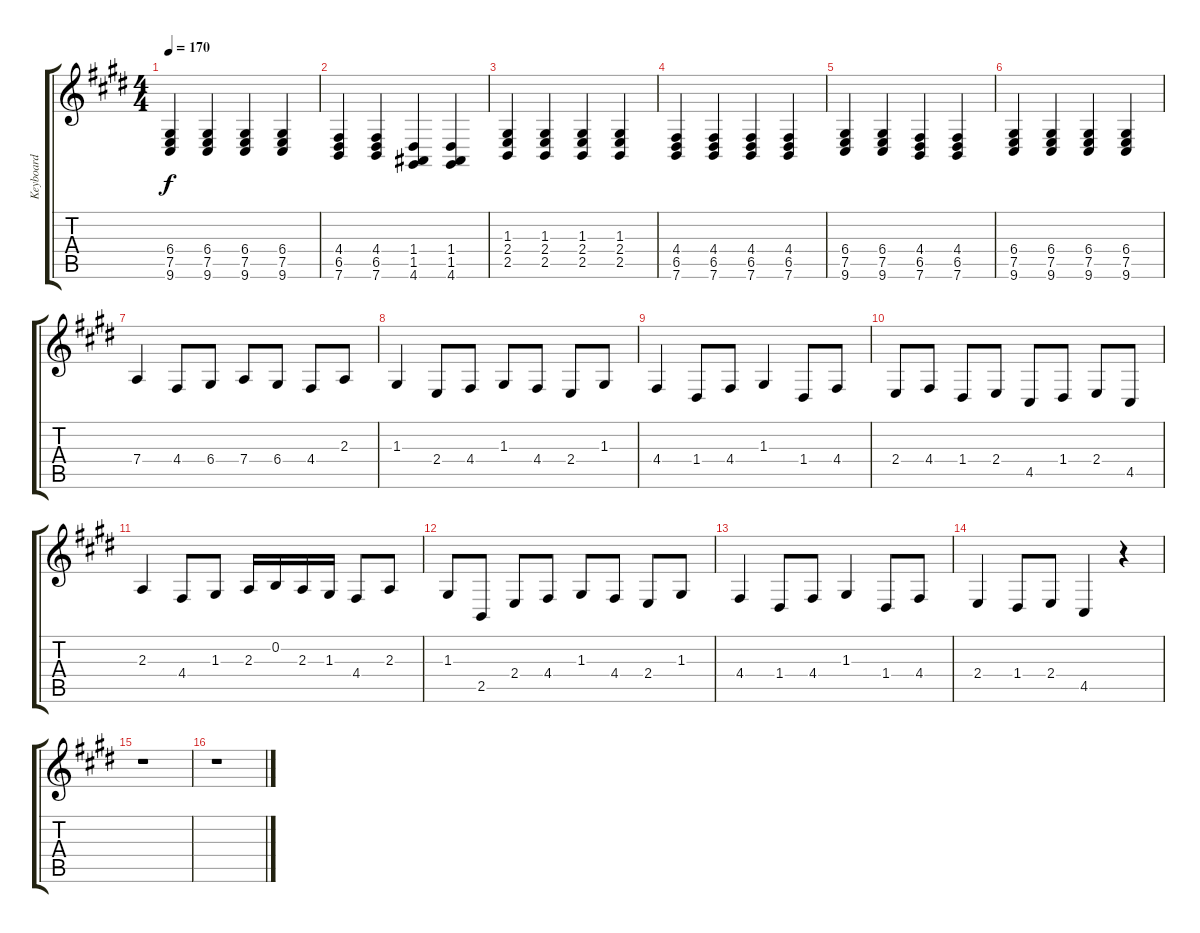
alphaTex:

\track ("Keyboard" "Keyboard") {instrument stringensemble1}
\staff {score tabs}
\tuning (E4 B3 G3 D3 A2 E2) {hide}
\ts (4 4)
\tempo 170
\clef g2
\ks c#minor
(6.4 7.5 9.6).4{dy f} (6.4 7.5 9.6).4 (6.4 7.5 9.6).4 (6.4 7.5 9.6).4 |
(4.4 6.5 7.6).4 (4.4 6.5 7.6).4 (1.4 1.5 4.6).4 (1.4 1.5 4.6).4 |
(1.3 2.4 2.5).4 (1.3 2.4 2.5).4 (1.3 2.4 2.5).4 (1.3 2.4 2.5).4 |
(4.4 6.5 7.6).4 (4.4 6.5 7.6).4 (4.4 6.5 7.6).4 (4.4 6.5 7.6).4 |
(6.4 7.5 9.6).4 (6.4 7.5 9.6).4 (4.4 6.5 7.6).4 (4.4 6.5 7.6).4 |
(6.4 7.5 9.6).4 (6.4 7.5 9.6).4 (6.4 7.5 9.6).4 (6.4 7.5 9.6).4 |
7.4.4{volume 14} 4.4.8 6.4.8 7.4.8 6.4.8 4.4.8 2.3.8 |
1.3.4 2.4.8 4.4.8 1.3.8 4.4.8 2.4.8 1.3.8 |
4.4.4 1.4.8 4.4.8 1.3.4 1.4.8 4.4.8 |
2.4.8 4.4.8 1.4.8 2.4.8 4.5.8 1.4.8 2.4.8 4.5.8 |
2.3.4 4.4.8 1.3.8 2.3.16 0.2.16 2.3.16 1.3.16 4.4.8 2.3.8 |
1.3.8 2.5.8 2.4.8 4.4.8 1.3.8 4.4.8 2.4.8 1.3.8 |
4.4.4 1.4.8 4.4.8 1.3.4 1.4.8 4.4.8 |
2.4.4 1.4.8 2.4.8 4.5.4 r.4 |
r.1 |
r.1
